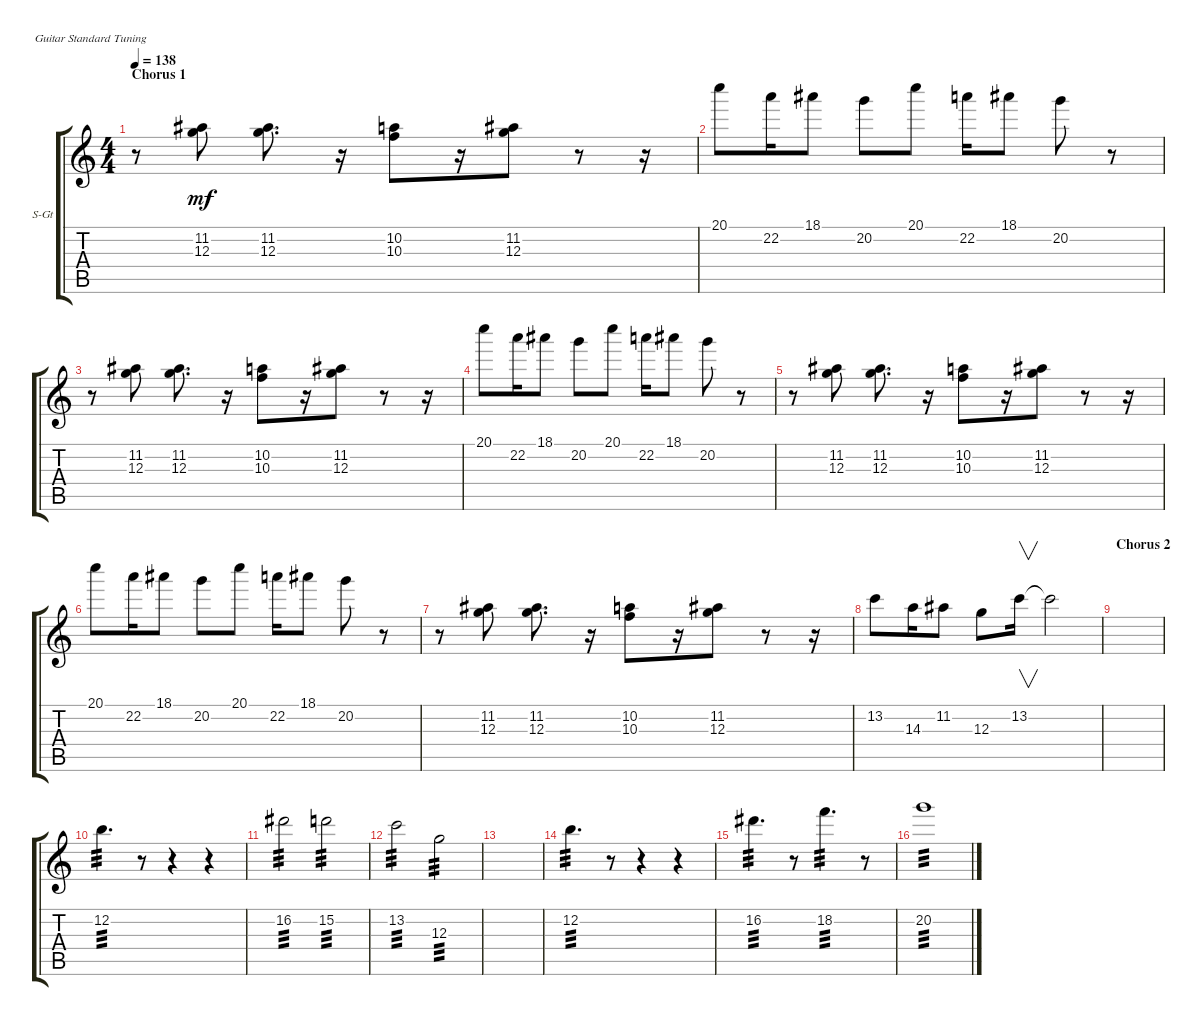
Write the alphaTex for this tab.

\defaultSystemsLayout 4
\bracketExtendMode groupsimilarinstruments
\firstSystemTrackNameOrientation horizontal
\otherSystemsTrackNameOrientation horizontal
\track ("Vibraphone" "S-Gt") {instrument acousticguitarsteel}
\staff {score tabs}
\tuning (E4 B3 G3 D3 A2 E2)
\ts (4 4)
\section ("" "Chorus 1")
\tempo 138
\clef g2
\ks c
r.8{dy mf} (12.3 11.2).8 (12.3 11.2).8{d} r.16 (10.3 10.2).8 r.16 (12.3 11.2).8 r.8 r.16 |
20.1.8 22.2.16 18.1.8 20.2.8 20.1.8 22.2.16 18.1.8 20.2.8 r.8 |
r.8 (12.3 11.2).8 (12.3 11.2).8{d} r.16 (10.3 10.2).8 r.16 (12.3 11.2).8 r.8 r.16 |
20.1.8 22.2.16 18.1.8 20.2.8 20.1.8 22.2.16 18.1.8 20.2.8 r.8 |
r.8 (12.3 11.2).8 (12.3 11.2).8{d} r.16 (10.3 10.2).8 r.16 (12.3 11.2).8 r.8 r.16 |
20.1.8 22.2.16 18.1.8 20.2.8 20.1.8 22.2.16 18.1.8 20.2.8 r.8 |
r.8 (12.3 11.2).8 (12.3 11.2).8{d} r.16 (10.3 10.2).8 r.16 (12.3 11.2).8 r.8 r.16 |
13.2.8 14.3.16 11.2.8 12.3.8 13.2.16{v} 13.2{t}.2 |
\section ("" "Chorus 2")
|
12.2.4{d tp 3} r.8 r.4 r.4 |
16.2.2{tp 3} 15.2.2{tp 3} |
13.2.2{tp 3} 12.3.2{tp 3} |
|
12.2.4{d tp 3} r.8 r.4 r.4 |
16.2.4{d tp 3} r.8 18.2.4{d tp 3} r.8 |
20.2.1{tp 3}
